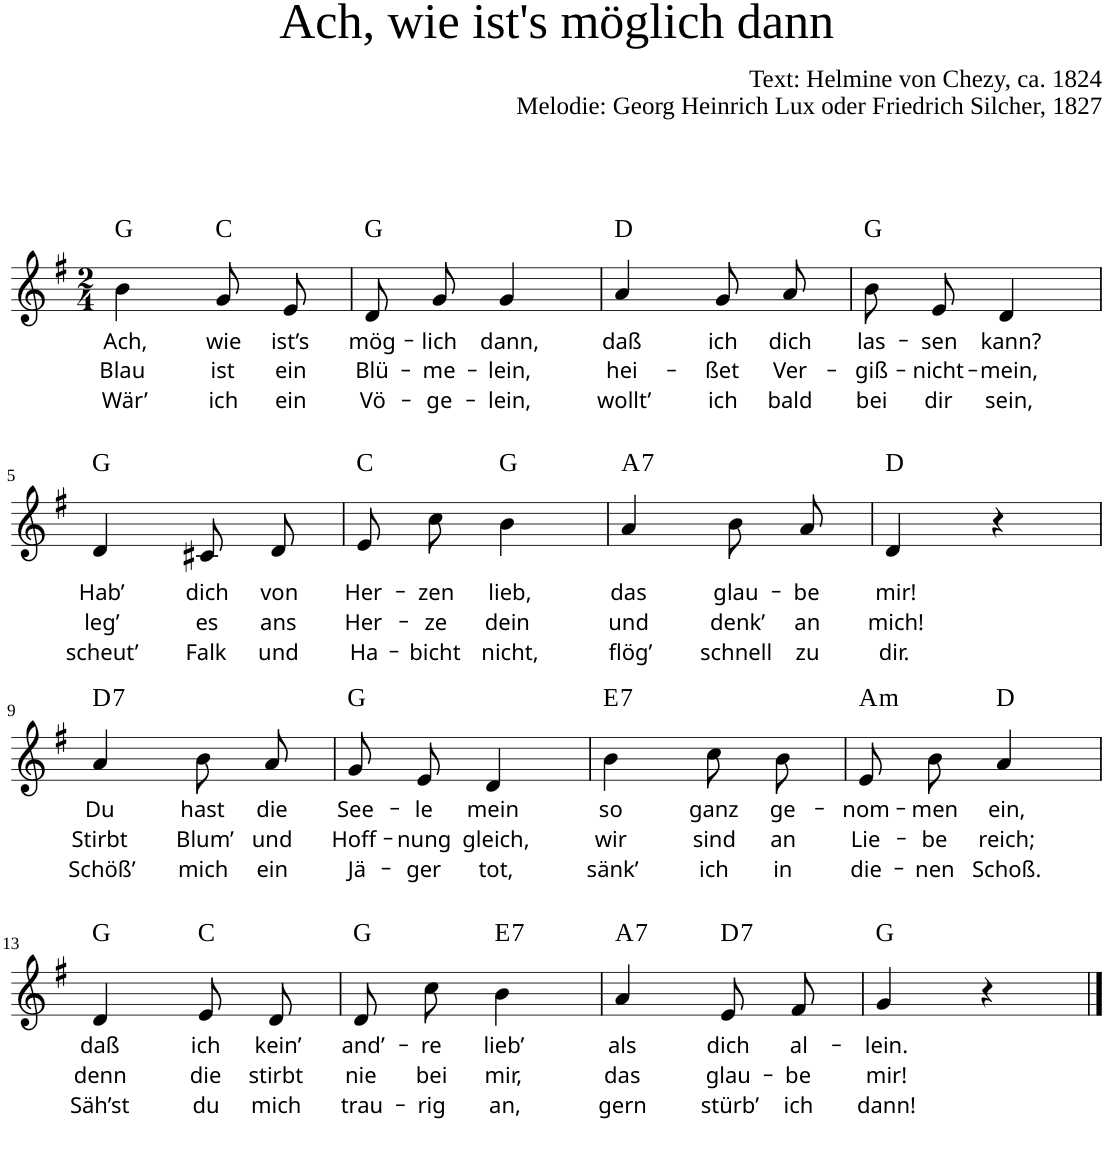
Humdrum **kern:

**kern	**text	**text	**text	**harte
*part1	*part1	*part1	*part1	*part1
*staff1	*staff1	*staff1	*staff1	*
*clefG2	*	*	*	*
*k[f#]	*	*	*	*
*G:	*	*	*	*
*M2/4	*	*	*	*
=1	=1	=1	=1	=1
!	!LO:LY:b	!LO:LY:b	!LO:LY:b	!
4b\	Ach,	Blau	Wär’	G:maj
!	!LO:LY:b	!LO:LY:b	!LO:LY:b	!
8g/L	wie	ist	ich	C:maj
!	!LO:LY:b	!LO:LY:b	!LO:LY:b	!
8e/J	ist’s	ein	ein	.
=2	=2	=2	=2	=2
!	!LO:LY:b	!LO:LY:b	!LO:LY:b	!
8d/L	mög-	Blü-	Vö-	G:maj
!	!LO:LY:b	!LO:LY:b	!LO:LY:b	!
8g/J	-lich	-me-	-ge-	.
!	!LO:LY:b	!LO:LY:b	!LO:LY:b	!
4g/	dann,	-lein,	-lein,	.
=3	=3	=3	=3	=3
!	!LO:LY:b	!LO:LY:b	!LO:LY:b	!
4a/	daß	hei-	wollt’	D:maj
!	!LO:LY:b	!LO:LY:b	!LO:LY:b	!
8g/L	ich	-ßet	ich	.
!	!LO:LY:b	!LO:LY:b	!LO:LY:b	!
8a/J	dich	Ver-	bald	.
=4	=4	=4	=4	=4
!	!LO:LY:b	!LO:LY:b	!LO:LY:b	!
8b/L	las-	-giß-	bei	G:maj
!	!LO:LY:b	!LO:LY:b	!LO:LY:b	!
8e/J	-sen	-nicht-	dir	.
!	!LO:LY:b	!LO:LY:b	!LO:LY:b	!
4d/	kann?	-mein,	sein,	.
!!LO:LB:g=z
=5	=5	=5	=5	=5
!	!LO:LY:b	!LO:LY:b	!LO:LY:b	!
4d/	Hab’	leg’	scheut’	G:maj
!	!LO:LY:b	!LO:LY:b	!LO:LY:b	!
8c#X/L	dich	es	Falk	.
!	!LO:LY:b	!LO:LY:b	!LO:LY:b	!
8d/J	von	ans	und	.
=6	=6	=6	=6	=6
!	!LO:LY:b	!LO:LY:b	!LO:LY:b	!
8e/L	Her-	Her-	Ha-	C:maj
!	!LO:LY:b	!LO:LY:b	!LO:LY:b	!
8cc/J	-zen	-ze	-bicht	.
!	!LO:LY:b	!LO:LY:b	!LO:LY:b	!
4b\	lieb,	dein	nicht,	G:maj
=7	=7	=7	=7	=7
!	!LO:LY:b	!LO:LY:b	!LO:LY:b	!LO:H:kt=7
4a/	das	und	flög’	A:7
!	!LO:LY:b	!LO:LY:b	!LO:LY:b	!
8b/L	glau-	denk’	schnell	.
!	!LO:LY:b	!LO:LY:b	!LO:LY:b	!
8a/J	-be	an	zu	.
=8	=8	=8	=8	=8
!	!LO:LY:b	!LO:LY:b	!LO:LY:b	!
4d/	mir!	mich!	dir.	D:maj
4r	.	.	.	.
!!LO:LB:g=z
=9	=9	=9	=9	=9
!	!LO:LY:b	!LO:LY:b	!LO:LY:b	!LO:H:kt=7
4a/	Du	Stirbt	Schöß’	D:7
!	!LO:LY:b	!LO:LY:b	!LO:LY:b	!
8b/L	hast	Blum’	mich	.
!	!LO:LY:b	!LO:LY:b	!LO:LY:b	!
8a/J	die	und	ein	.
=10	=10	=10	=10	=10
!	!LO:LY:b	!LO:LY:b	!LO:LY:b	!
8g/L	See-	Hoff-	Jä-	G:maj
!	!LO:LY:b	!LO:LY:b	!LO:LY:b	!
8e/J	-le	-nung	-ger	.
!	!LO:LY:b	!LO:LY:b	!LO:LY:b	!
4d/	mein	gleich,	tot,	.
=11	=11	=11	=11	=11
!	!LO:LY:b	!LO:LY:b	!LO:LY:b	!LO:H:kt=7
4b\	so	wir	sänk’	E:7
!	!LO:LY:b	!LO:LY:b	!LO:LY:b	!
8cc\L	ganz	sind	ich	.
!	!LO:LY:b	!LO:LY:b	!LO:LY:b	!
8b\J	ge-	an	in	.
=12	=12	=12	=12	=12
!	!LO:LY:b	!LO:LY:b	!LO:LY:b	!LO:H:kt=m
8e/L	-nom-	Lie-	die-	A:min
!	!LO:LY:b	!LO:LY:b	!LO:LY:b	!
8b/J	-men	-be	-nen	.
!	!LO:LY:b	!LO:LY:b	!LO:LY:b	!
4a/	ein,	reich;	Schoß.	D:maj
!!LO:LB:g=z
=13	=13	=13	=13	=13
!	!LO:LY:b	!LO:LY:b	!LO:LY:b	!
4d/	daß	denn	Säh’st	G:maj
!	!LO:LY:b	!LO:LY:b	!LO:LY:b	!
8e/L	ich	die	du	C:maj
!	!LO:LY:b	!LO:LY:b	!LO:LY:b	!
8d/J	kein’	stirbt	mich	.
=14	=14	=14	=14	=14
!	!LO:LY:b	!LO:LY:b	!LO:LY:b	!
8d/L	and’-	nie	trau-	G:maj
!	!LO:LY:b	!LO:LY:b	!LO:LY:b	!
8cc/J	-re	bei	-rig	.
!	!LO:LY:b	!LO:LY:b	!LO:LY:b	!LO:H:kt=7
4b\	lieb’	mir,	an,	E:7
=15	=15	=15	=15	=15
!	!LO:LY:b	!LO:LY:b	!LO:LY:b	!LO:H:kt=7
4a/	als	das	gern	A:7
!	!LO:LY:b	!LO:LY:b	!LO:LY:b	!LO:H:kt=7
8e/L	dich	glau-	stürb’	D:7
!	!LO:LY:b	!LO:LY:b	!LO:LY:b	!
8f#/J	al-	-be	ich	.
=16	=16	=16	=16	=16
!	!LO:LY:b	!LO:LY:b	!LO:LY:b	!
4g/	-lein.	mir!	dann!	G:maj
4r	.	.	.	.
==	==	==	==	==
*-	*-	*-	*-	*-
